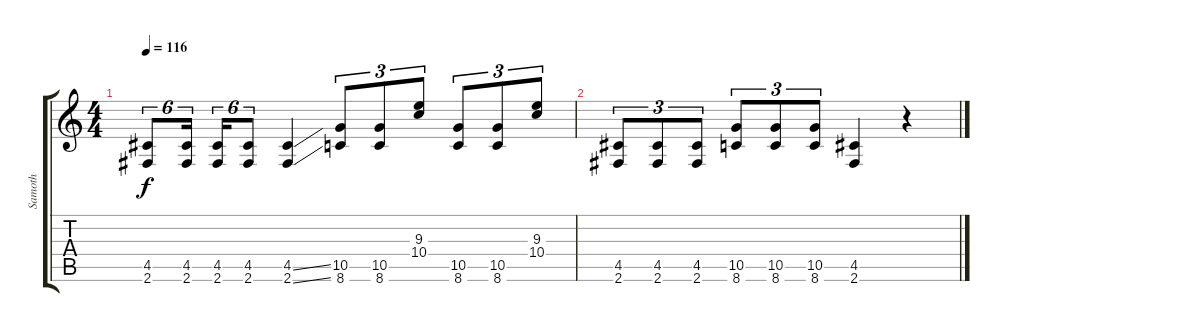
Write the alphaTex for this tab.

\track ("Samoth" "Samoth") {instrument distortionguitar}
\staff {score tabs}
\tuning (E4 B3 G3 D3 A2 E2) {hide}
\ts (4 4)
\tempo 116
\clef g2
\ks c
(4.5 2.6).8{tu (6 4) dy f} (4.5 2.6).16{tu (6 4)} (4.5 2.6).16{tu (6 4)} (4.5 2.6).8{tu (6 4)} (4.5{ss} 2.6{ss}).4 (10.5 8.6).8{tu (3 2)} (10.5 8.6).8{tu (3 2)} (9.3 10.4).8{tu (3 2)} (10.5 8.6).8{tu (3 2)} (10.5 8.6).8{tu (3 2)} (9.3 10.4).8{tu (3 2)} |
(4.5 2.6).8{tu (3 2)} (4.5 2.6).8{tu (3 2)} (4.5 2.6).8{tu (3 2)} (10.5 8.6).8{tu (3 2)} (10.5 8.6).8{tu (3 2)} (10.5 8.6).8{tu (3 2)} (4.5 2.6).4 r.4
